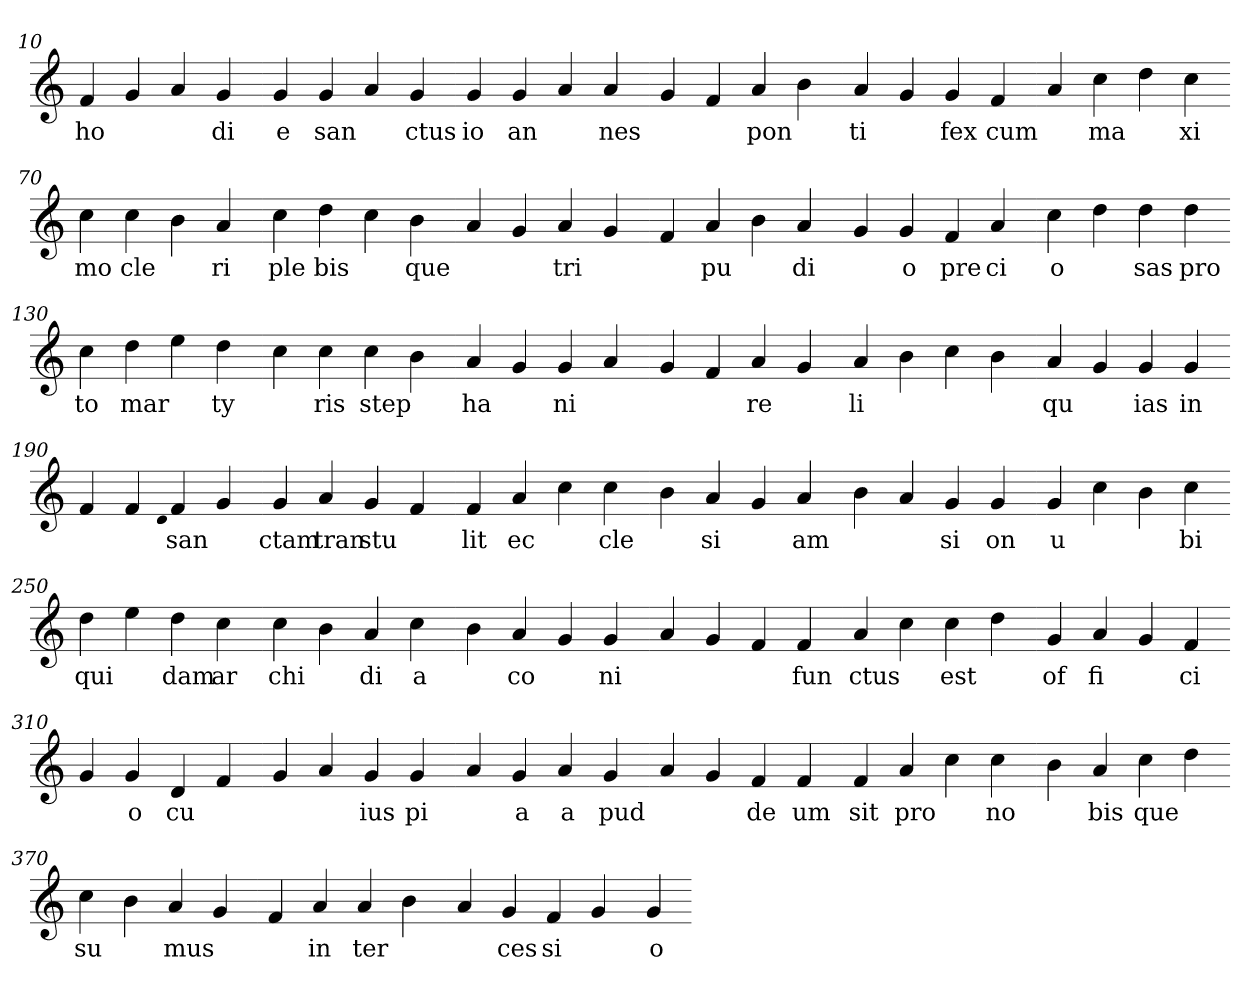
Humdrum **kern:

**kern	**text
*part1	*part1
*staff1	*staff1
*clefG2	*
=10.	=10.
4f	ho
4g	.
4a	.
4g	di
=20.-	=20.-
4g	e
4g	san
4a	.
4g	ctus
=30.-	=30.-
4g	io
4g	an
4a	.
4a	nes
=40.-	=40.-
4g	.
4f	.
4a	pon
4b	.
=50.-	=50.-
4a	ti
4g	.
4g	fex
4f	cum
=60.-	=60.-
4a	.
4cc	ma
4dd	.
4cc	xi
=70.-	=70.-
4cc	mo
4cc	cle
4b	.
4a	ri
=80.-	=80.-
4cc	ple
4dd	bis
4cc	.
4b	que
=90.-	=90.-
4a	.
4g	.
4a	tri
4g	.
=100.-	=100.-
4f	.
4a	pu
4b	.
4a	di
=110.-	=110.-
4g	.
4g	o
4f	pre
4a	ci
=120.-	=120.-
4cc	o
4dd	.
4dd	sas
4dd	pro
=130.-	=130.-
4cc	to
4dd	mar
4ee	.
4dd	ty
=140.-	=140.-
4cc	.
4cc	ris
4cc	step
4b	.
=150.-	=150.-
4a	ha
4g	.
4g	ni
4a	.
=160.-	=160.-
4g	.
4f	.
4a	re
4g	.
=170.-	=170.-
4a	li
4b	.
4cc	.
4b	.
=180.-	=180.-
4a	qu
4g	.
4g	ias
4g	in
=190.-	=190.-
4f	.
4f	.
qqd	.
4f	san
4g	.
=200.-	=200.-
4g	ctam
4a	tran
4g	stu
4f	.
=210.-	=210.-
4f	lit
4a	ec
4cc	.
4cc	cle
=220.-	=220.-
4b	.
4a	si
4g	.
4a	am
=230.-	=230.-
4b	.
4a	.
4g	si
4g	on
=240.-	=240.-
4g	u
4cc	.
4b	.
4cc	bi
=250.-	=250.-
4dd	qui
4ee	.
4dd	dam
4cc	ar
=260.-	=260.-
4cc	chi
4b	.
4a	di
4cc	a
=270.-	=270.-
4b	.
4a	co
4g	.
4g	ni
=280.-	=280.-
4a	.
4g	.
4f	.
4f	fun
=290.-	=290.-
4a	ctus
4cc	.
4cc	est
4dd	.
=300.-	=300.-
4g	of
4a	fi
4g	.
4f	ci
=310.-	=310.-
4g	.
4g	o
4d	cu
4f	.
=320.-	=320.-
4g	.
4a	.
4g	ius
4g	pi
=330.-	=330.-
4a	.
4g	a
4a	a
4g	pud
=340.-	=340.-
4a	.
4g	.
4f	de
4f	um
=350.-	=350.-
4f	sit
4a	pro
4cc	.
4cc	no
=360.-	=360.-
4b	.
4a	bis
4cc	que
4dd	.
=370.-	=370.-
4cc	su
4b	.
4a	mus
4g	.
=380.-	=380.-
4f	.
4a	in
4a	ter
4b	.
=390.-	=390.-
4a	.
4g	ces
4f	si
4g	.
=400.-	=400.-
4g	o
=-	=-
*-	*-
